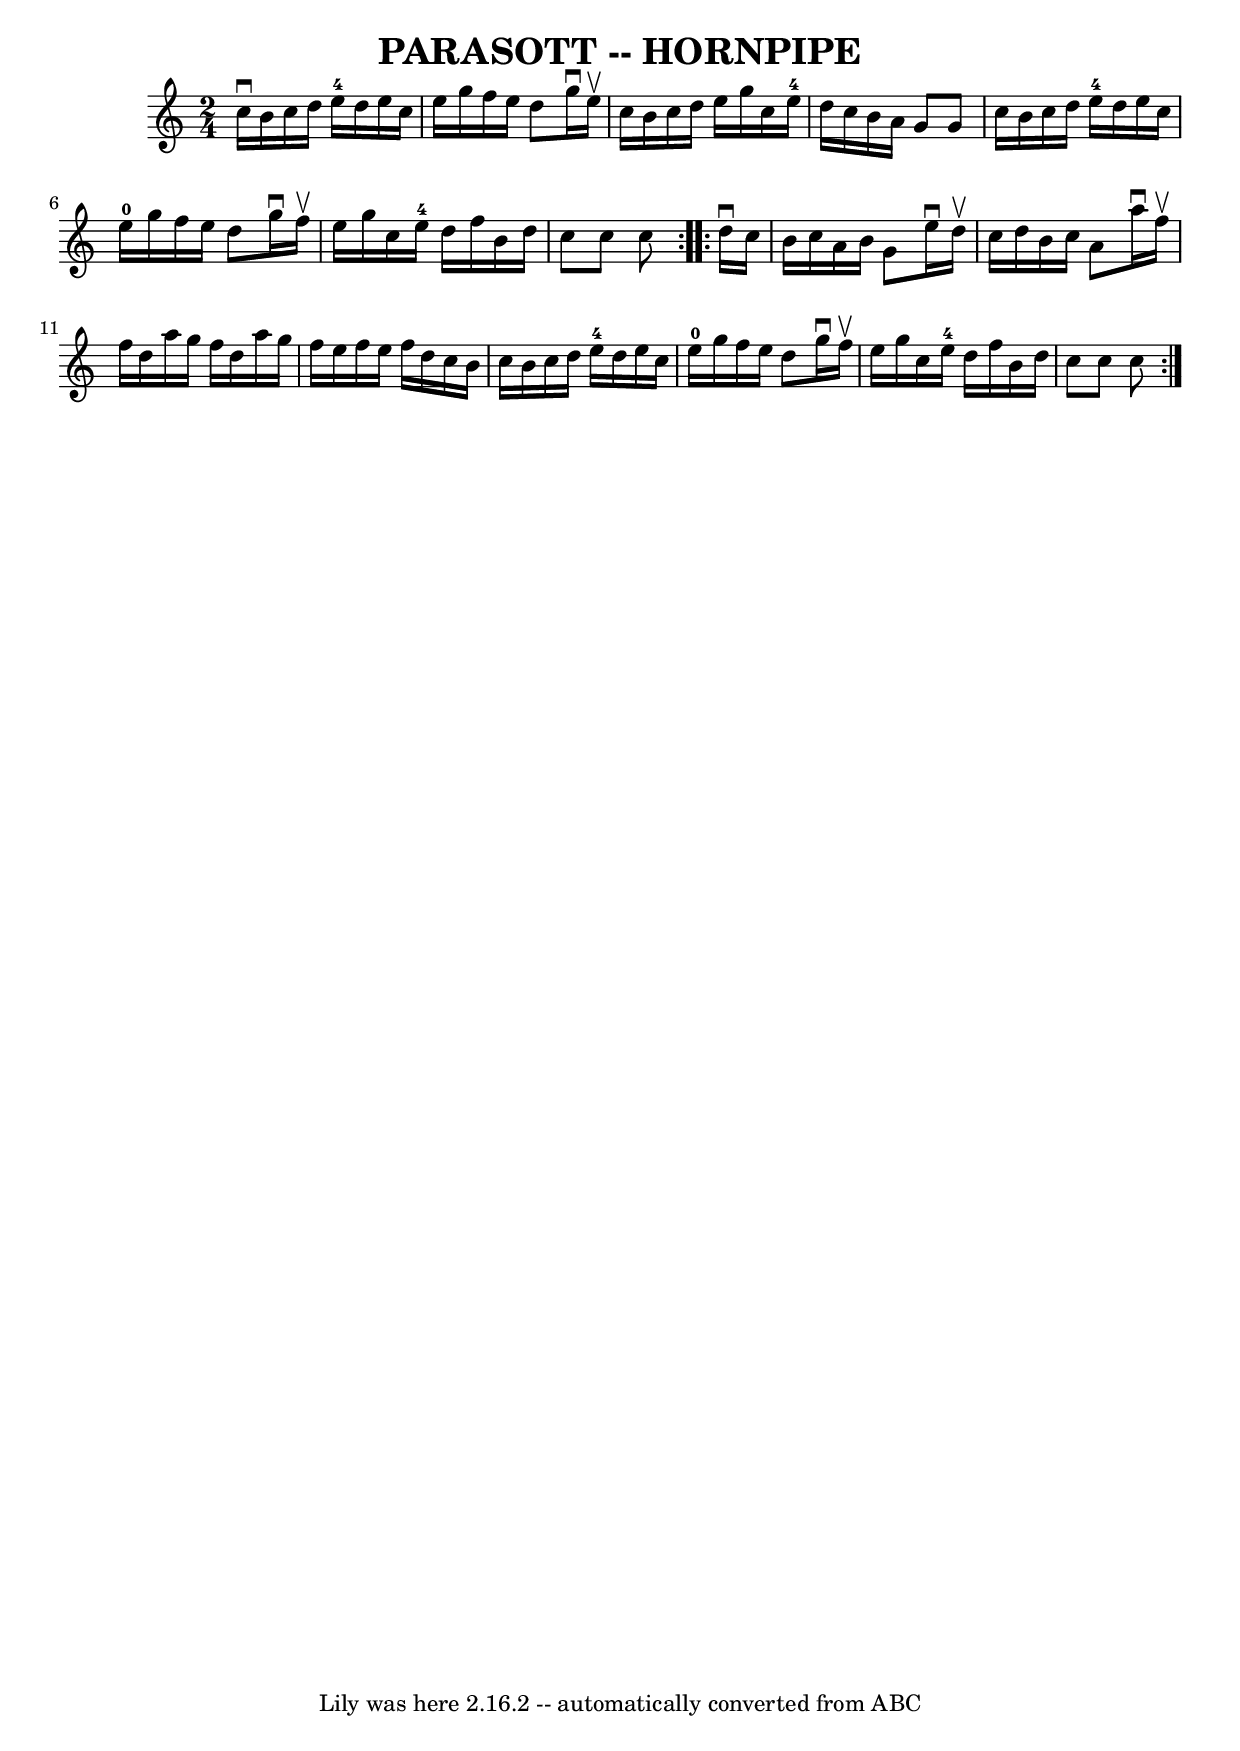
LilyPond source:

\version "2.16.2"
\include "Mammoth.ily"
\header {
  %% book = "Ryan's Mammoth Collection of Fiddle Tunes"
  crossRefNumber = "1"
  footnotes = ""
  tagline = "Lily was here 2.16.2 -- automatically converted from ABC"
  title = "PARASOTT -- HORNPIPE"

}
voicedefault =  {



  \repeat volta 2 {

    \time 2/4
    \key c \major
    c''16^\downbow b'16 c''16 d''16 e''16-4 d''16 e''16 c''16      |
    e''16 g''16 f''16 e''16 d''8 g''16^\downbow e''16^\upbow    |
    c''16 b'16 c''16 d''16 e''16 g''16 c''16 e''16-4    |
    d''16 c''16 b'16 a'16 g'8 g'8         |
    c''16 b'16 c''16 d''16 e''16-4 d''16 e''16 c''16     |
    e''16-0 g''16 f''16 e''16 d''8 g''16^\downbow f''16^\upbow    |
    e''16 g''16 c''16 e''16-4 d''16 f''16 b'16 d''16     |
    
    c''8 c''8 c''8    
  }     
  \repeat volta 2 {
    d''16^\downbow c''16          |
    b'16 c''16 a'16 b'16 g'8 e''16^\downbow d''16^\upbow   |
    c''16 d''16 b'16 c''16 a'8 a''16^\downbow f''16^\upbow    |
    f''16 d''16 a''16 g''16 f''16 d''16 a''16 g''16     |
    f''16 e''16 f''16 e''16 f''16 d''16 c''16 b'16         |
    c''16 b'16 c''16 d''16 e''16-4 d''16 e''16 c''16     |
    e''16-0 g''16 f''16 e''16 d''8 g''16^\downbow f''16^\upbow    |
    e''16 g''16 c''16 e''16-4 d''16 f''16 b'16 d''16     |
    
    c''8 c''8 c''8    
  }   

}

\score{
  <<

    \context Staff="default"
    {
      \voicedefault 
      
    }

  >>
  \layout {
    
  }
  \midi {
  }

}
